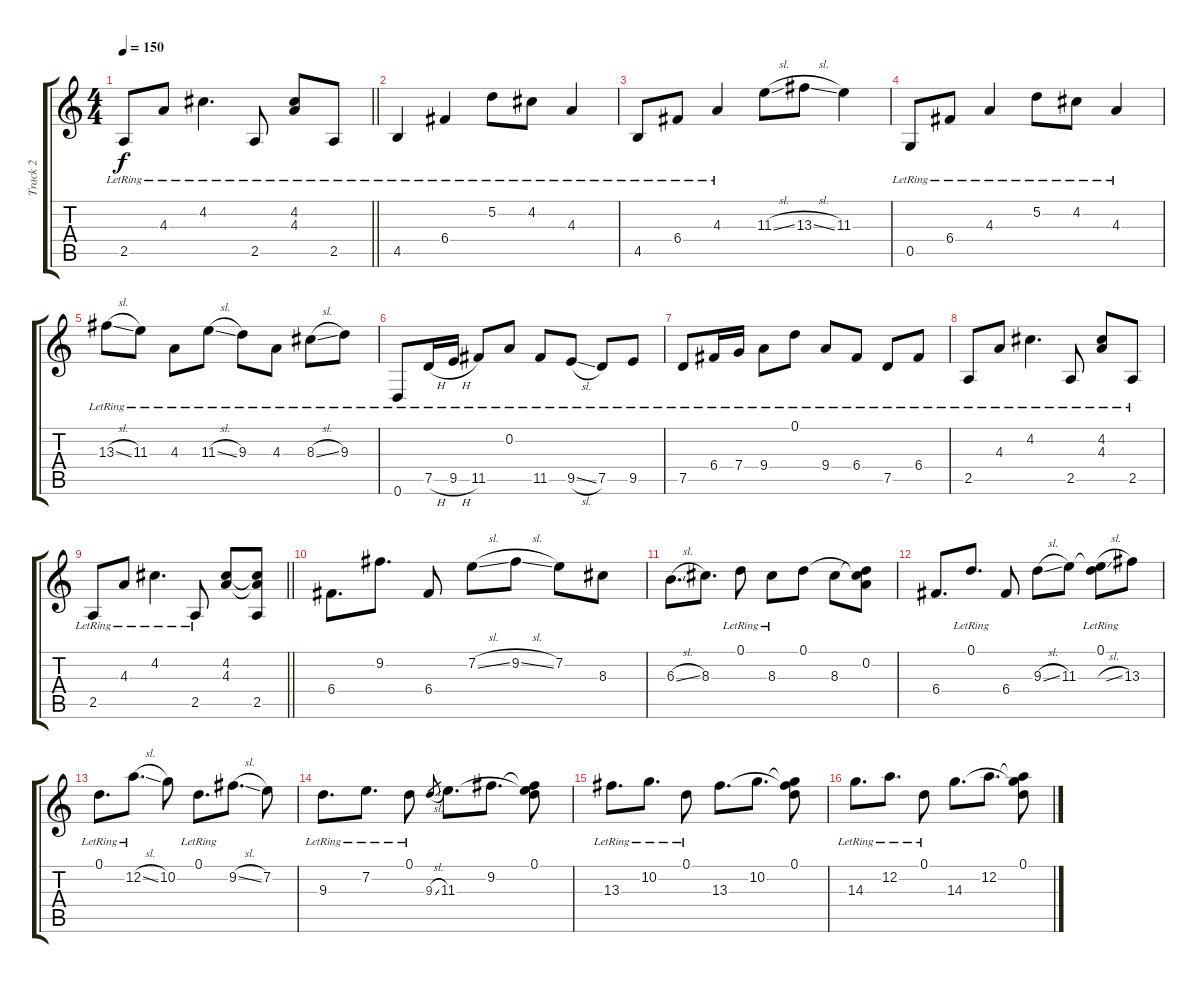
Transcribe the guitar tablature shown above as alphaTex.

\track ("Track 2" "Track 2") {instrument electricguitarjazz}
\staff {score tabs}
\tuning (D4 A3 F3 C3 G2 D2) {hide}
\ts (4 4)
\tempo 150
\clef g2
\barLineRight lightlight
\ks c
2.5{lr}.8{dy f} 4.3{lr}.8 4.2{lr}.4{d} 2.5{lr}.8 (4.2{lr} 4.3{lr}).8 2.5{lr}.8 |
\section ("" "")
4.5{lr}.4 6.4{lr}.4 5.2{lr}.8 4.2{lr}.8 4.3{lr}.4 |
4.5{lr}.8 6.4{lr}.8 4.3{lr}.4 11.3{sl}.8 13.3{sl}.8 11.3.4 |
0.5{lr}.8 6.4{lr}.8 4.3{lr}.4 5.2{lr}.8 4.2{lr}.8 4.3{lr}.4 |
13.3{sl lr}.8 11.3{lr}.8 4.3{lr}.8 11.3{sl lr}.8 9.3{lr}.8 4.3{lr}.8 8.3{sl lr}.8 9.3{lr}.8 |
0.6{lr}.8 7.5{h lr}.16 9.5{h lr}.16 11.5{lr}.8 0.2{lr}.8 11.5{lr}.8 9.5{sl lr}.8 7.5{lr}.8 9.5{lr}.8 |
7.5{lr}.8 6.4{lr}.16 7.4{lr}.16 9.4{lr}.8 0.1{lr}.8 9.4{lr}.8 6.4{lr}.8 7.5{lr}.8 6.4{lr}.8 |
2.5{lr}.8 4.3{lr}.8 4.2{lr}.4{d} 2.5{lr}.8 (4.2{lr} 4.3{lr}).8 2.5{lr}.8 |
\barLineRight lightlight
2.5{lr}.8 4.3{lr}.8 4.2{lr}.4{d} 2.5{lr}.8 (4.2 4.3).8 (4.2{t} 4.3{t} 2.5).8 |
\section ("" "")
6.4.8{d} 9.2.8{d} 6.4.8 7.2{sl}.8 9.2{sl}.8 7.2.8 8.3.8 |
6.3{sl}.8{d} 8.3.8{d} 0.1{lr}.8 8.3{lr}.8 0.1.8 8.3.8 (0.1{t} 0.2 8.3{t}).8 |
6.4.8{d} 0.1{lr}.8{d} 6.4.8 9.3{sl}.8 11.3.8 (0.1{lr} 11.3{sl t}).8 13.3.8 |
0.1{lr}.8{d} 12.2{sl lr}.8{d} 10.2.8 0.1{lr}.8{d} 9.2{sl}.8{d} 7.2.8 |
9.3{lr}.8{d} 7.2{lr}.8{d} 0.1{lr}.8 9.3{sl}.8{gr} 11.3.8{d} 9.2.8{d} (0.1 9.2{t} 11.3{t}).8 |
13.3{lr}.8{d} 10.2{lr}.8{d} 0.1{lr}.8 13.3.8{d} 10.2.8{d} (0.1 10.2{t} 13.3{t}).8 |
14.3{lr}.8{d} 12.2{lr}.8{d} 0.1{lr}.8 14.3.8{d} 12.2.8{d} (0.1 12.2{t} 14.3{t}).8
